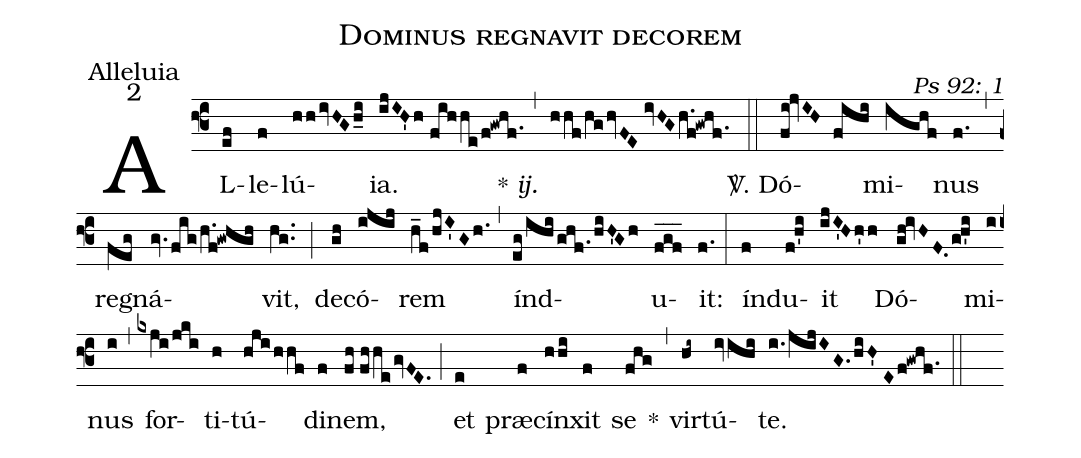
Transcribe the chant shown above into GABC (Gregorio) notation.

name: Dominus regnavit decorem;
office-part: Alleluia;
mode: 2;
commentary: Ps 92: 1;
%%
(f3) AL(ef)le(f)lú(hhivHGh_i)ia.(ijIH'h//fihhe/f!gwhf.1) {*}~<i>ij.</i>(,) (hhf/hghvFE//ivHGh.f!gwhf.1) (::)
<sp>V/</sp>. Dó(fi!jvIH fihi)mi(ighf)nus(f.) (,) re(feg)gná(gv.fig/h.f!gwhgh)vit,(hg..) (;) de(gh)có(ijij)rem(h_f/hjI'Gh.) (,) índ(eg/ihi/ghf.1/hiH'Gh)u(f_g_f_)it:(f.) (:)
índ(f)u(f!h'i)it(ijI'Hh'h) Dó(gh!ivHF.gh'i)mi(i)nus(i) (,) for(kxji/jki)ti(h)tú(hjihhf)di(f)nem,(fh//fhhegvFE.) (;) et(e) præ(f)cín(hhi)xit(f) se(fhg) *(,) vir(hi~)tú(ivihi)te.(i./jijIG.hiH'//Ef!gwhf.1) (::)
